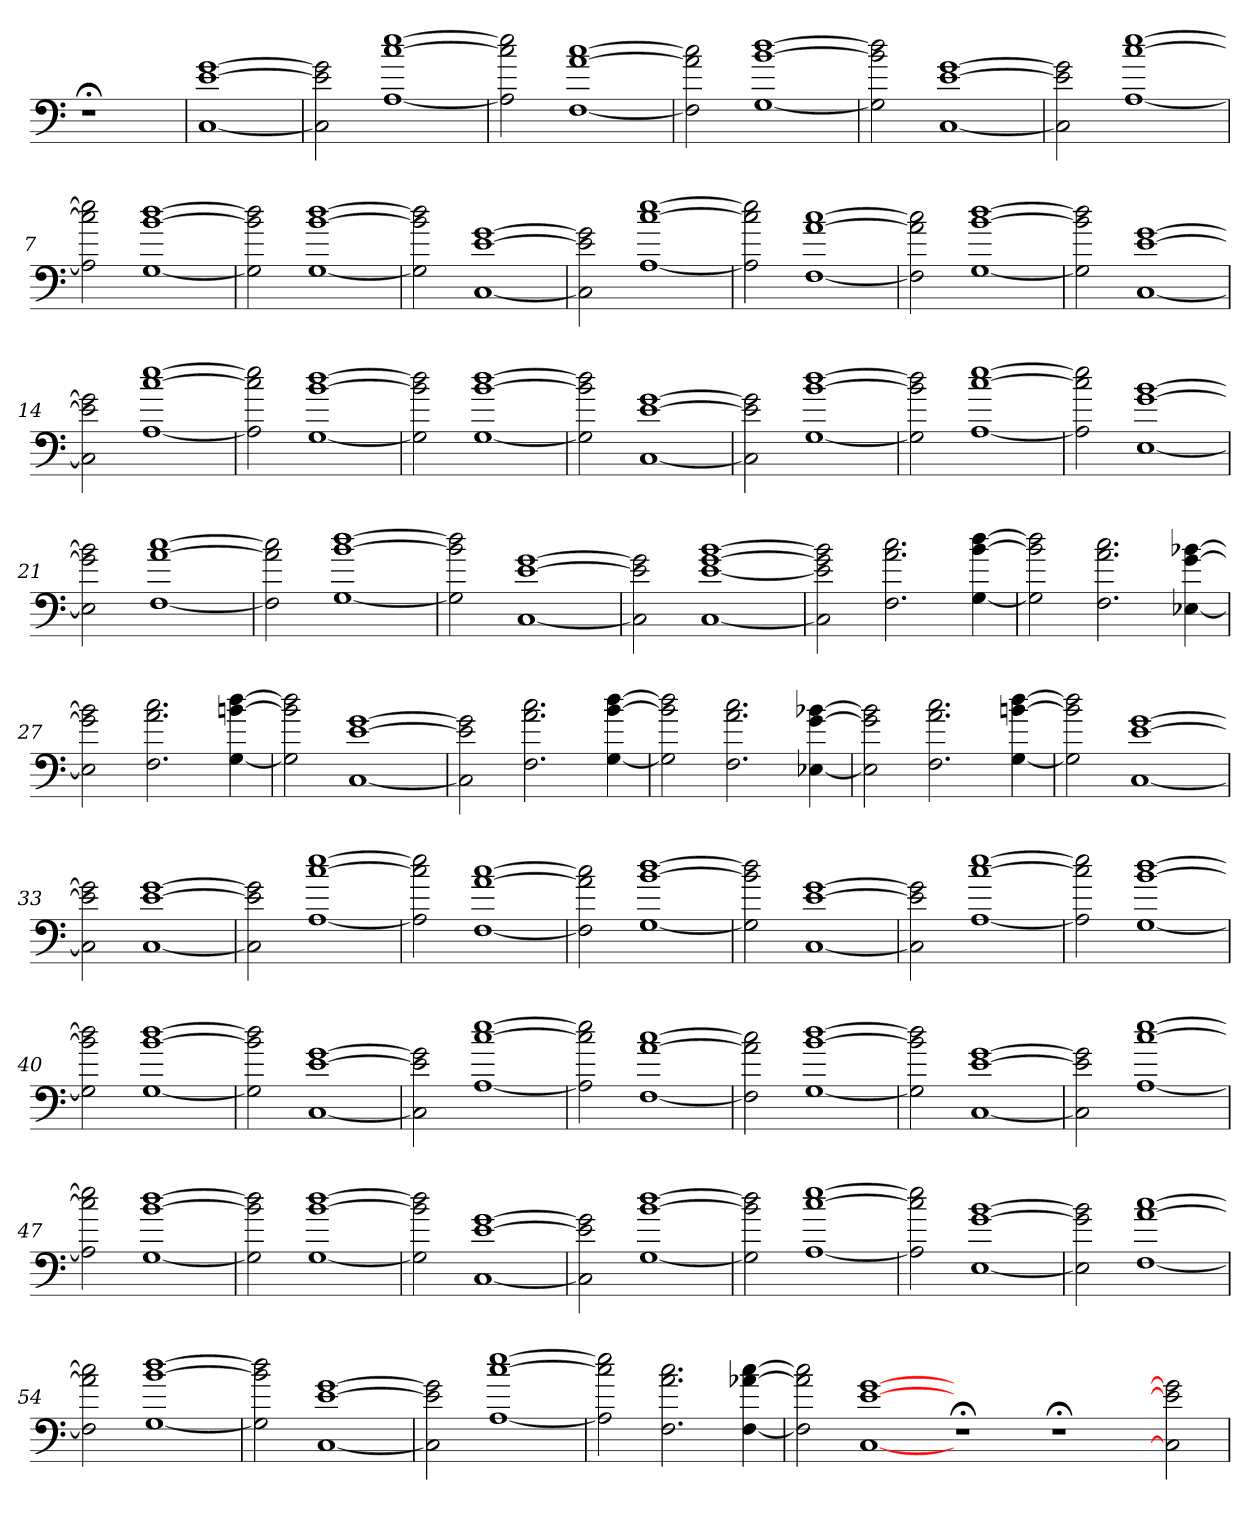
**kern
*part1
*staff1
=
1r;<
=1
[1C [1e [1g
=2
2C] 2e] 2g]
[1A [1cc [1ee
=3
2A] 2cc] 2ee]
[1F [1a [1cc
=4
2F] 2a] 2cc]
[1G [1b [1dd
=5
2G] 2b] 2dd]
[1C [1e [1g
=6
2C] 2e] 2g]
[1A [1cc [1ee
=7
2A] 2cc] 2ee]
[1G [1b [1dd
=8
2G] 2b] 2dd]
[1G [1b [1dd
=9
2G] 2b] 2dd]
[1C [1e [1g
=10
2C] 2e] 2g]
[1A [1cc [1ee
=11
2A] 2cc] 2ee]
[1F [1a [1cc
=12
2F] 2a] 2cc]
[1G [1b [1dd
=13
2G] 2b] 2dd]
[1C [1e [1g
=14
2C] 2e] 2g]
[1A [1cc [1ee
=15
2A] 2cc] 2ee]
[1G [1b [1dd
=16
2G] 2b] 2dd]
[1G [1b [1dd
=17
2G] 2b] 2dd]
[1C [1e [1g
=18
2C] 2e] 2g]
[1G [1b [1dd
=19
2G] 2b] 2dd]
[1A [1cc [1ee
=20
2A] 2cc] 2ee]
[1E [1g [1b
=21
2E] 2g] 2b]
[1F [1a [1cc
=22
2F] 2a] 2cc]
[1G [1b [1dd
=23
2G] 2b] 2dd]
[1C [1e [1g
=24
2C] 2e] 2g]
[1C [1e [1g [1b
=25
2C] 2e] 2g] 2b]
2.F 2.a 2.cc
[4G [4b [4dd
=26
2G] 2b] 2dd]
2.F 2.a 2.cc
[4E-X [4g [4b-X
=27
2E-] 2g] 2b-]
2.F 2.a 2.cc
[4G [4b [4dd
=28
2G] 2b] 2dd]
[1C [1e [1g
=29
2C] 2e] 2g]
2.F 2.a 2.cc
[4G [4b [4dd
=30
2G] 2b] 2dd]
2.F 2.a 2.cc
[4E-X [4g [4b-X
=31
2E-] 2g] 2b-]
2.F 2.a 2.cc
[4G [4b [4dd
=32
2G] 2b] 2dd]
[1C [1e [1g
=33
2C] 2e] 2g]
[1C [1e [1g
=34
2C] 2e] 2g]
[1A [1cc [1ee
=35
2A] 2cc] 2ee]
[1F [1a [1cc
=36
2F] 2a] 2cc]
[1G [1b [1dd
=37
2G] 2b] 2dd]
[1C [1e [1g
=38
2C] 2e] 2g]
[1A [1cc [1ee
=39
2A] 2cc] 2ee]
[1G [1b [1dd
=40
2G] 2b] 2dd]
[1G [1b [1dd
=41
2G] 2b] 2dd]
[1C [1e [1g
=42
2C] 2e] 2g]
[1A [1cc [1ee
=43
2A] 2cc] 2ee]
[1F [1a [1cc
=44
2F] 2a] 2cc]
[1G [1b [1dd
=45
2G] 2b] 2dd]
[1C [1e [1g
=46
2C] 2e] 2g]
[1A [1cc [1ee
=47
2A] 2cc] 2ee]
[1G [1b [1dd
=48
2G] 2b] 2dd]
[1G [1b [1dd
=49
2G] 2b] 2dd]
[1C [1e [1g
=50
2C] 2e] 2g]
[1G [1b [1dd
=51
2G] 2b] 2dd]
[1A [1cc [1ee
=52
2A] 2cc] 2ee]
[1E [1g [1b
=53
2E] 2g] 2b]
[1F [1a [1cc
=54
2F] 2a] 2cc]
[1G [1b [1dd
=55
2G] 2b] 2dd]
[1C [1e [1g
=56
2C] 2e] 2g]
[1A [1cc [1ee
=57
2A] 2cc] 2ee]
2.F 2.a 2.cc
[4F [4a-X [4cc
=58
2F] 2a-] 2cc]
[1C [1e [1g
1r;<
1r;<
=59-
2C] 2e] 2g]
=
*-
